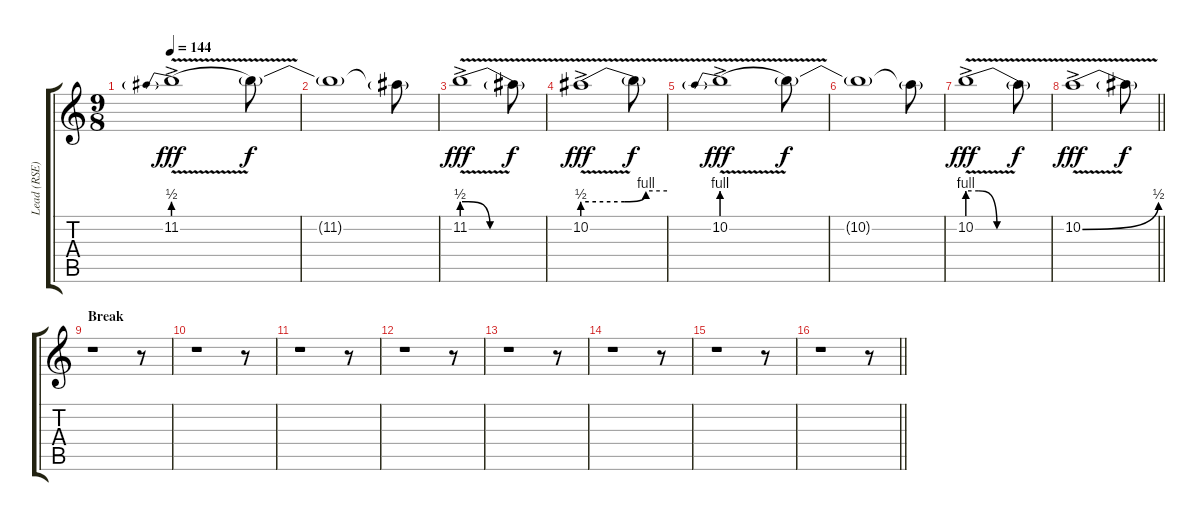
\track ("Lead (RSE)" "Lead (RSE)") {instrument distortionguitar}
\staff {score tabs}
\tuning (E4 B3 G3 D3 A2 E2) {hide}
\ts (9 8)
\tempo 144
\clef g2
\ks c
11.2{be (prebend 0 2 60 2) v ac}.1{dy fff} 11.2{t}.8{dy f} |
11.2{t}.1 11.2{t}.8 |
11.2{be (custom 0 2 5 2 20 0 24 0 40 0 60 0) v ac}.1{dy fff} 11.2{t}.8{dy f} |
10.2{be (custom 0 2 30 2 45 4 60 4) v ac}.1{dy fff} 10.2{t}.8{dy f} |
10.2{be (prebend 0 4 60 4) v ac}.1{dy fff} 10.2{t}.8{dy f} |
10.2{t}.1 10.2{t}.8 |
10.2{be (custom 0 4 8 4 21 0 25 0 40 0 60 0) v ac}.1{dy fff} 10.2{t}.8{dy f} |
\barLineRight lightlight
10.2{be (bend 0 0 60 2) v ac}.1{dy fff} 10.2{t}.8{dy f} |
\section ("" "Break")
r.1 r.8 |
r.1 r.8 |
r.1 r.8 |
r.1 r.8 |
r.1 r.8 |
r.1 r.8 |
r.1 r.8 |
\barLineRight lightlight
r.1 r.8
